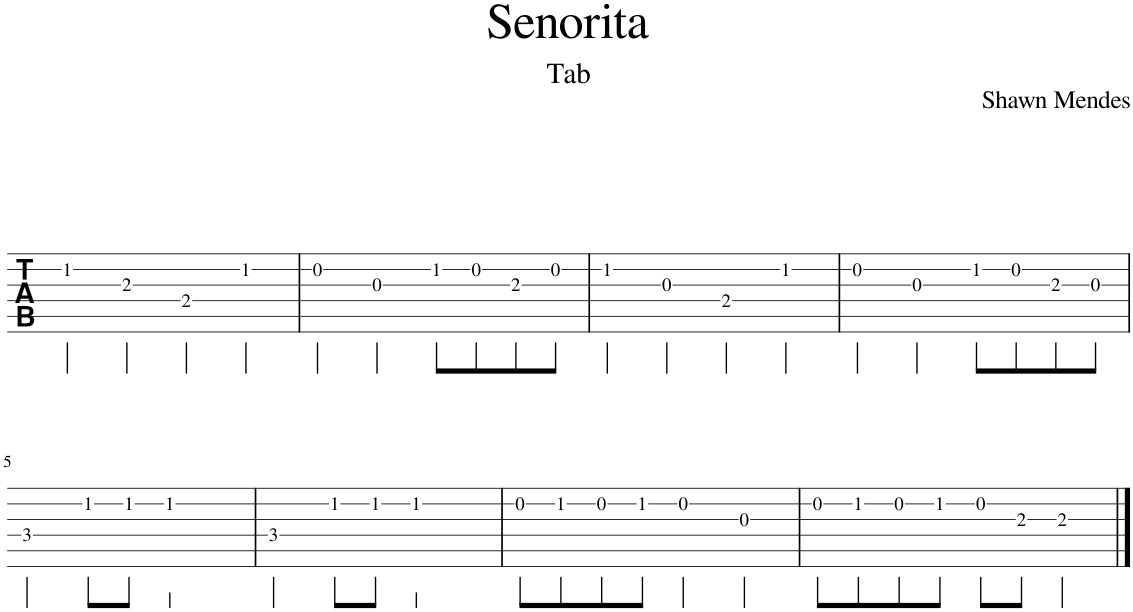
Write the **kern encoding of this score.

**kern
*part1
*staff1
*I"Guitar
*I'Guit.
*stria6
*
*k[]
*M4/4
=1
4c\
4A\
4E\
4c\
=2
4B\
4G\
8c\L
8B\
8A\
8B\J
=3
4c\
4G\
4E\
4c\
=4
4B\
4G\
8c\L
8B\
8A\
8G\J
!!LO:LB:g=z
=5
4F\
8c\L
8c\J
2c\
=6
4F\
8c\L
8c\J
2c\
=7
8B\L
8c\
8B\
8c\J
4B\
4G\
=8
8B\L
8c\
8B\
8c\J
8B\L
8A\J
4A\
==
*-
